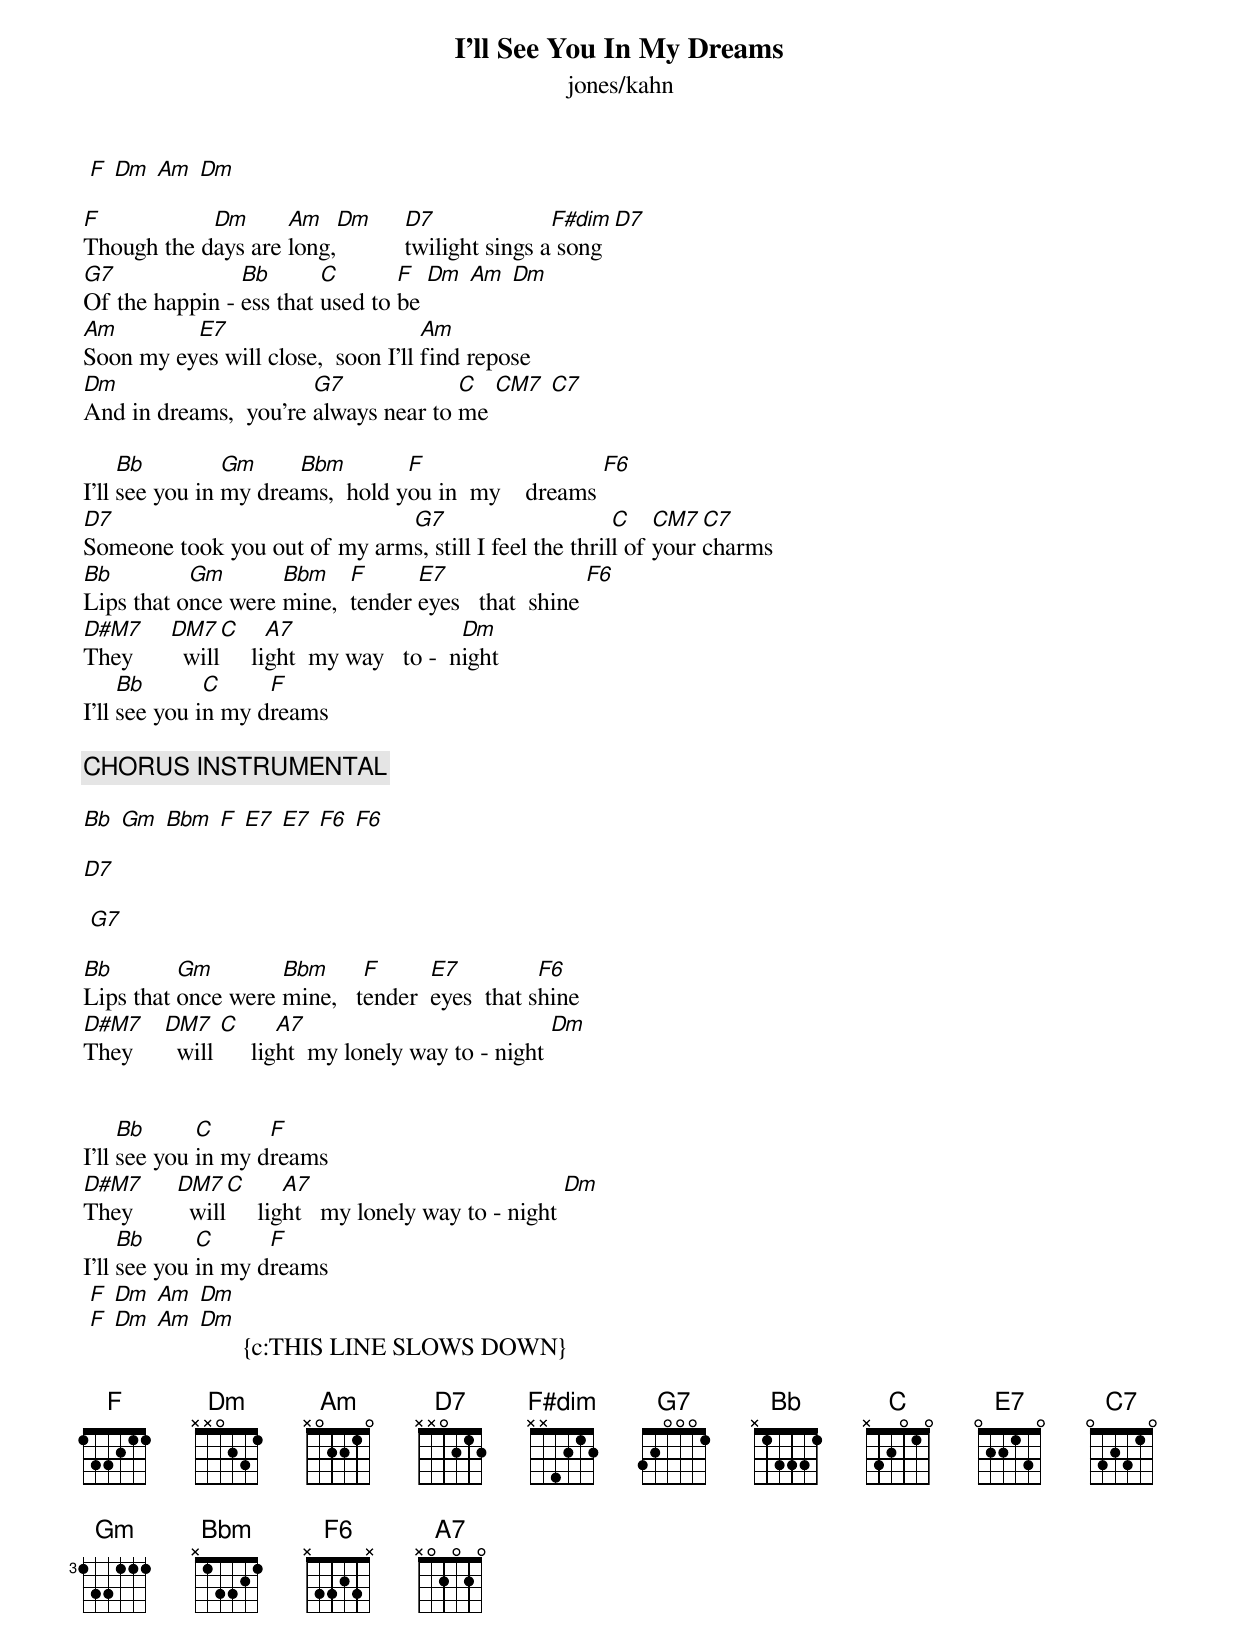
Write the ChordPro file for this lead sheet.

{title: I'll See You In My Dreams}
{subtitle: jones/kahn }
 [F] [Dm] [Am] [Dm]

[F]Though the d[Dm]ays are [Am]long,[Dm]     [D7]twilight sings a[F#dim] song [D7]
[G7]Of the happin - [Bb]ess that [C]used to [F]be [Dm] [Am] [Dm]
[Am]Soon my ey[E7]es will close,  soon I'll [Am]find repose
[Dm]And in dreams,  you're [G7]always near to [C]me [CM7] [C7]

I'll [Bb]see you in [Gm]my drea[Bbm]ms,  hold y[F]ou in  my    dreams [F6]
[D7]Someone took you out of my arm[G7]s, still I feel the thril[C]l of [CM7]your [C7]charms
[Bb]Lips that o[Gm]nce were [Bbm]mine,  [F]tender [E7]eyes   that  shine [F6]
[D#M7]They      [DM7]  will[C]     li[A7]ght  my way   to -  n[Dm]ight
I'll [Bb]see you i[C]n my d[F]reams

{c:CHORUS INSTRUMENTAL}

[Bb] [Gm] [Bbm] [F] [E7] [E7] [F6] [F6]

[D7]

 [G7]

[Bb]Lips that [Gm]once were [Bbm]mine,   t[F]ender  [E7]eyes  that s[F6]hine
[D#M7]They     [DM7]  will [C]     lig[A7]ht  my lonely way to - night [Dm]


I'll [Bb]see you [C]in my d[F]reams
[D#M7]They       [DM7]  will[C]     lig[A7]ht   my lonely way to - night [Dm]
I'll [Bb]see you [C]in my d[F]reams
 [F] [Dm] [Am] [Dm]
 [F] [Dm] [Am] [Dm]       {c:THIS LINE SLOWS DOWN}

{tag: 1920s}
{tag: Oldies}
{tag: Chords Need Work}
